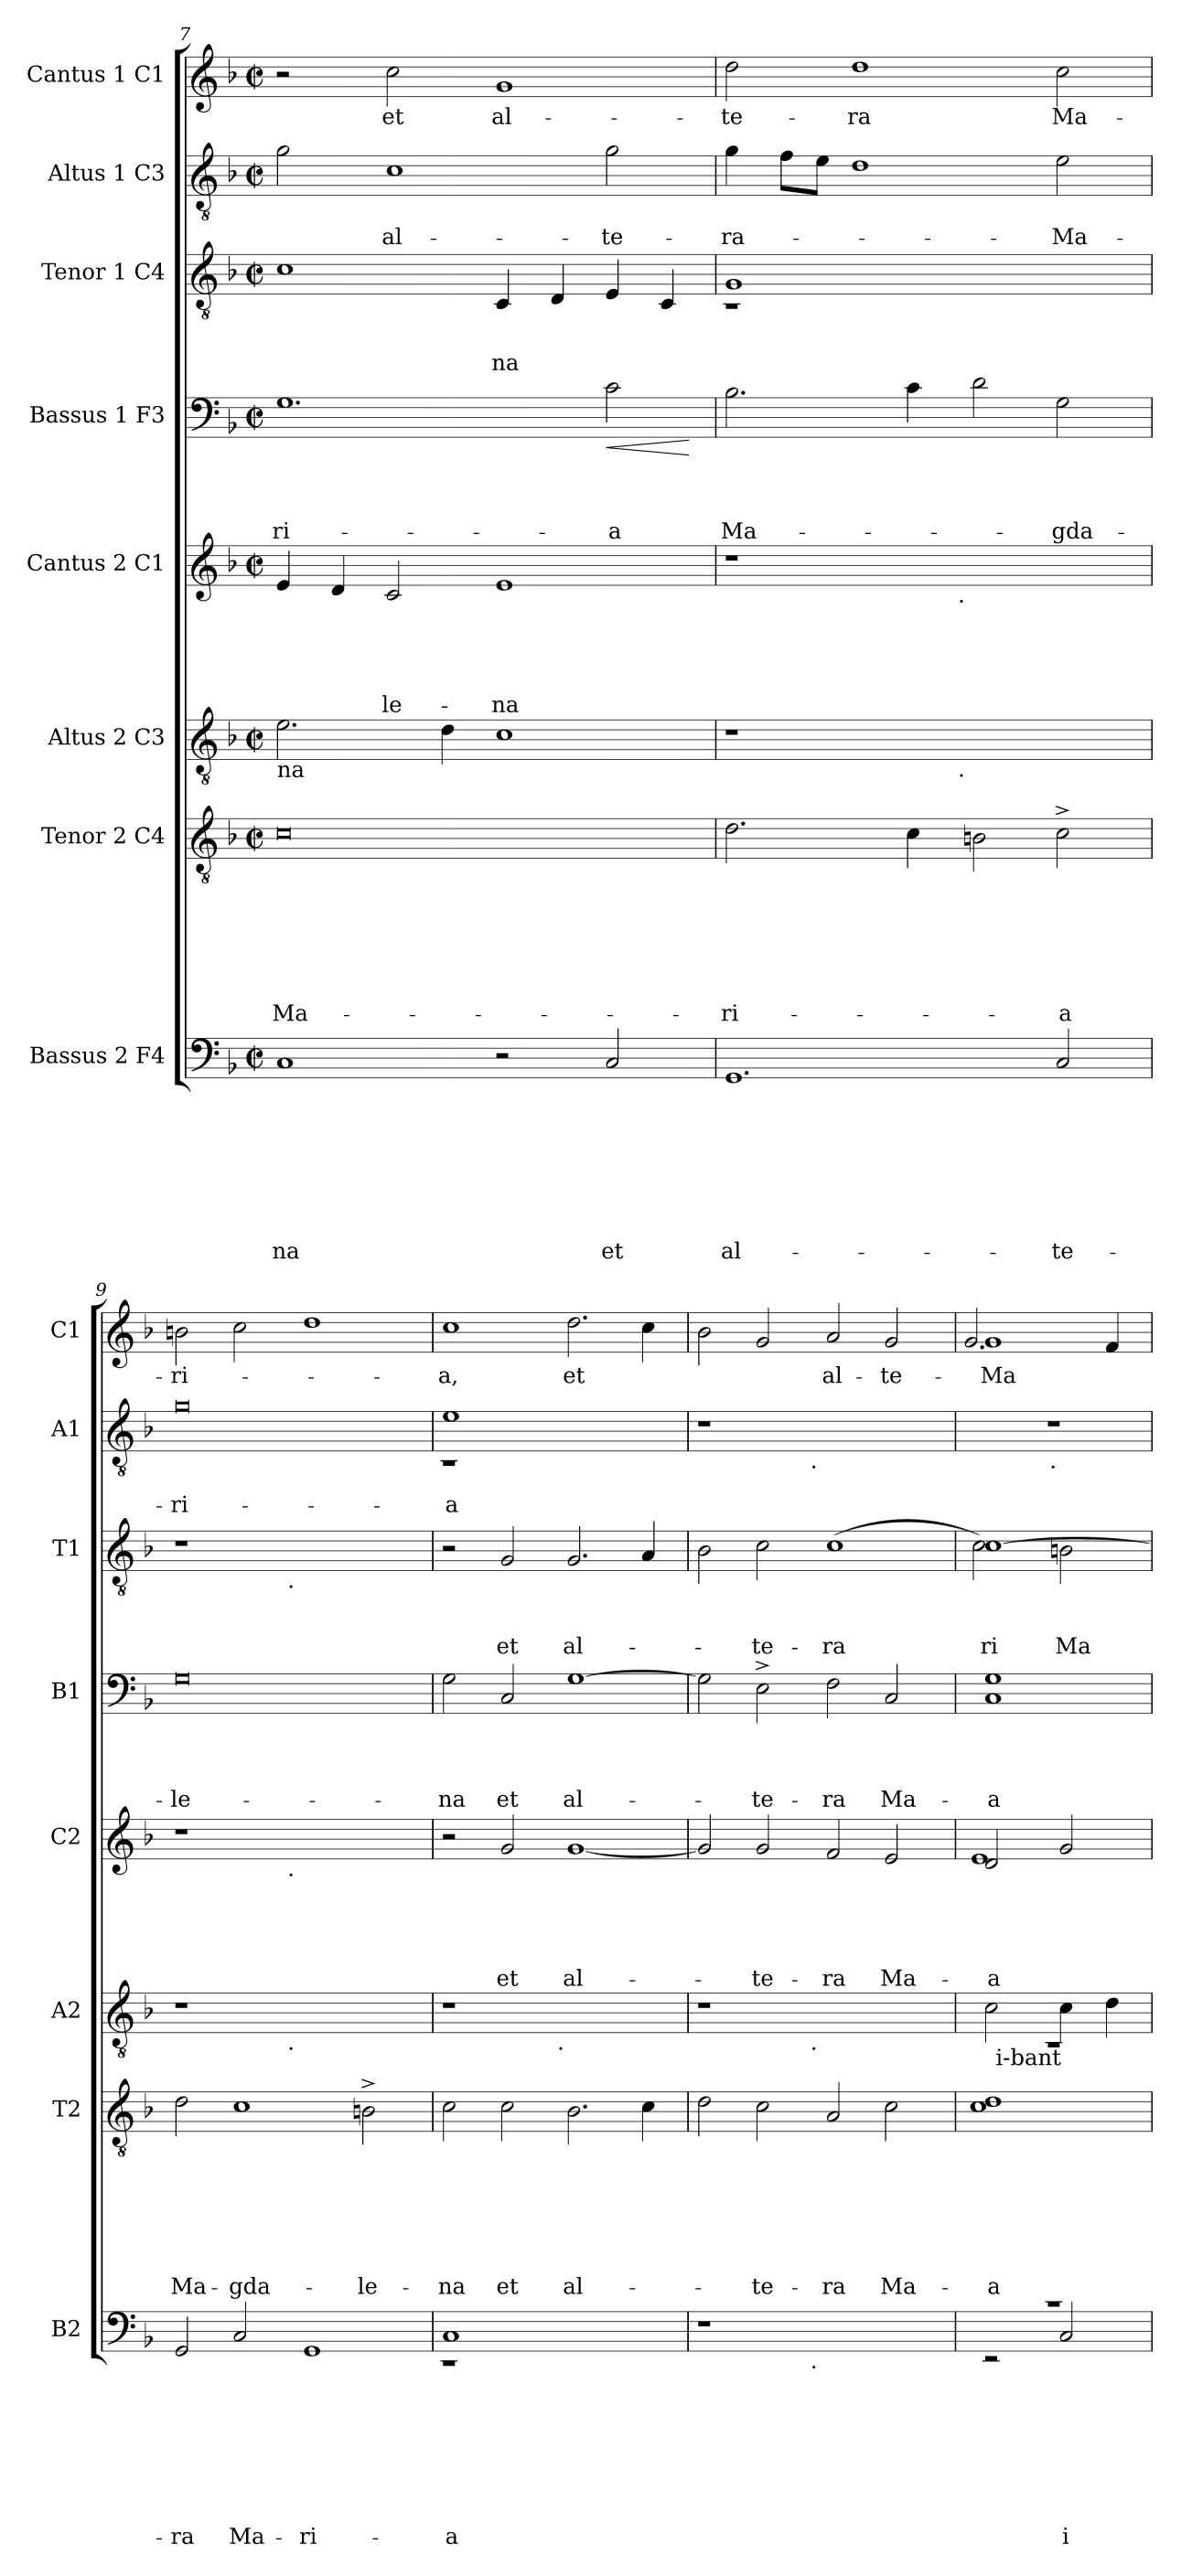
**kern	**text	**text	**text	**text	**text	**text	**text	**text	**kern	**text	**text	**text	**text	**text	**text	**text	**kern	**kern	**text	**text	**text	**text	**text	**kern	**text	**text	**text	**text	**dynam	**kern	**text	**text	**text	**kern	**text	**text	**kern	**text
*part8	*part8	*part8	*part8	*part8	*part8	*part8	*part8	*part8	*part7	*part7	*part7	*part7	*part7	*part7	*part7	*part7	*part6	*part5	*part5	*part5	*part5	*part5	*part5	*part4	*part4	*part4	*part4	*part4	*part4	*part3	*part3	*part3	*part3	*part2	*part2	*part2	*part1	*part1
*staff8	*staff8	*staff8	*staff8	*staff8	*staff8	*staff8	*staff8	*staff8	*staff7	*staff7	*staff7	*staff7	*staff7	*staff7	*staff7	*staff7	*staff6	*staff5	*staff5	*staff5	*staff5	*staff5	*staff5	*staff4	*staff4	*staff4	*staff4	*staff4	*staff4	*staff3	*staff3	*staff3	*staff3	*staff2	*staff2	*staff2	*staff1	*staff1
*I"Bassus 2 F4	*	*	*	*	*	*	*	*	*I"Tenor 2 C4	*	*	*	*	*	*	*	*I"Altus 2 C3	*I"Cantus 2 C1	*	*	*	*	*	*I"Bassus 1 F3	*	*	*	*	*	*I"Tenor 1 C4	*	*	*	*I"Altus 1 C3	*	*	*I"Cantus 1 C1	*
*I'B2	*	*	*	*	*	*	*	*	*I'T2	*	*	*	*	*	*	*	*I'A2	*I'C2	*	*	*	*	*	*I'B1	*	*	*	*	*	*I'T1	*	*	*	*I'A1	*	*	*I'C1	*
!!LO:LB:g=z
*clefF4	*	*	*	*	*	*	*	*	*clefGv2	*	*	*	*	*	*	*	*clefGv2	*clefG2	*	*	*	*	*	*clefF4	*	*	*	*	*	*clefGv2	*	*	*	*clefGv2	*	*	*clefG2	*
*k[b-]	*	*	*	*	*	*	*	*	*k[b-]	*	*	*	*	*	*	*	*k[b-]	*k[b-]	*	*	*	*	*	*k[b-]	*	*	*	*	*	*k[b-]	*	*	*	*k[b-]	*	*	*k[b-]	*
*F:	*	*	*	*	*	*	*	*	*F:	*	*	*	*	*	*	*	*F:	*F:	*	*	*	*	*	*F:	*	*	*	*	*	*F:	*	*	*	*F:	*	*	*F:	*
*M2/2	*	*	*	*	*	*	*	*	*M2/2	*	*	*	*	*	*	*	*M2/2	*M2/2	*	*	*	*	*	*M2/2	*	*	*	*	*	*M2/2	*	*	*	*M2/2	*	*	*M2/2	*
*met(c|)	*	*	*	*	*	*	*	*	*met(c|)	*	*	*	*	*	*	*	*met(c|)	*met(c|)	*	*	*	*	*	*met(c|)	*	*	*	*	*	*met(c|)	*	*	*	*met(c|)	*	*	*met(c|)	*
=7	=7	=7	=7	=7	=7	=7	=7	=7	=7	=7	=7	=7	=7	=7	=7	=7	=7	=7	=7	=7	=7	=7	=7	=7	=7	=7	=7	=7	=7	=7	=7	=7	=7	=7	=7	=7	=7	=7
!	!	!	!	!	!	!	!	!	!	!	!	!	!	!	!	!	!LO:TX:b:t=na	!	!	!	!	!	!	!	!	!	!	!	!	!	!	!	!	!	!	!	!	!
!	!	!	!	!	!	!	!	!LO:LY:b	!	!	!	!	!	!	!	!LO:LY:b	!	!	!	!	!	!	!	!	!	!	!	!LO:LY:b	!	!	!	!	!	!	!	!	!	!
1C	.	.	.	.	.	.	.	-na	0c	.	.	.	.	.	.	Ma-	2.e\	4e/	.	.	.	.	.	1.G	.	.	.	-ri-	.	1c	.	.	.	2g\	.	.	2r	.
.	.	.	.	.	.	.	.	.	.	.	.	.	.	.	.	.	.	4d/	.	.	.	.	.	.	.	.	.	.	.	.	.	.	.	.	.	.	.	.
!	!	!	!	!	!	!	!	!	!	!	!	!	!	!	!	!	!	!	!	!	!	!	!LO:LY:b	!	!	!	!	!	!	!	!	!	!	!	!	!LO:LY:b	!	!LO:LY:b
.	.	.	.	.	.	.	.	.	.	.	.	.	.	.	.	.	.	2c/	.	.	.	.	-le-	.	.	.	.	.	.	.	.	.	.	1c	.	al-	2cc\	et
.	.	.	.	.	.	.	.	.	.	.	.	.	.	.	.	.	4d\	.	.	.	.	.	.	.	.	.	.	.	.	.	.	.	.	.	.	.	.	.
!	!	!	!	!	!	!	!	!	!	!	!	!	!	!	!	!	!	!	!	!	!	!	!LO:LY:b	!	!	!	!	!	!	!	!	!	!LO:LY:b	!	!	!	!	!LO:LY:b
2r	.	.	.	.	.	.	.	.	.	.	.	.	.	.	.	.	1c	1e	.	.	.	.	-na	.	.	.	.	.	.	4C/	.	.	-na	.	.	.	1g	al-
.	.	.	.	.	.	.	.	.	.	.	.	.	.	.	.	.	.	.	.	.	.	.	.	.	.	.	.	.	.	4D/	.	.	.	.	.	.	.	.
!	!	!	!	!	!	!	!	!LO:LY:b	!	!	!	!	!	!	!	!	!	!	!	!	!	!	!	!	!	!	!	!LO:LY:b	!LO:HP:b	!	!	!	!	!	!	!LO:LY:b	!	!
2C/	.	.	.	.	.	.	.	et	.	.	.	.	.	.	.	.	.	.	.	.	.	.	.	2c\	.	.	.	-a	<	4E/	.	.	.	2g\	.	-te-	.	.
.	.	.	.	.	.	.	.	.	.	.	.	.	.	.	.	.	.	.	.	.	.	.	.	.	.	.	.	.	.	4C/	.	.	.	.	.	.	.	.
.	.	.	.	.	.	.	.	.	.	.	.	.	.	.	.	.	.	.	.	.	.	.	.	.	.	.	.	.	[	.	.	.	.	.	.	.	.	.
=8	=8	=8	=8	=8	=8	=8	=8	=8	=8	=8	=8	=8	=8	=8	=8	=8	=8	=8	=8	=8	=8	=8	=8	=8	=8	=8	=8	=8	=8	=8	=8	=8	=8	=8	=8	=8	=8	=8
*	*	*	*	*	*	*	*	*	*	*	*	*	*	*	*	*	*	*	*	*	*	*	*	*	*	*	*	*	*	*^	*	*	*	*	*	*	*	*
!	!	!	!	!	!	!	!	!LO:LY:b	!	!	!	!	!	!	!	!LO:LY:b	!	!	!	!	!	!	!	!	!	!	!	!LO:LY:b	!	!	!LO:N:vis=1	!	!	!	!	!	!LO:LY:b	!	!LO:LY:b
*	*	*	*	*	*	*	*	*	*	*	*	*	*	*	*	*	*^	*^	*	*	*	*	*	*	*	*	*	*	*	*	*	*	*	*	*	*	*	*	*
1.GG	.	.	.	.	.	.	.	al-	2.d\	.	.	.	.	.	.	-ri-	1r	2ryy	1r	2ryy	.	.	.	.	.	2.B-\	.	.	.	Ma-	.	1G	0rC	.	.	.	4g\	.	-ra-	2dd\	-te-
.	.	.	.	.	.	.	.	.	.	.	.	.	.	.	.	.	.	.	.	.	.	.	.	.	.	.	.	.	.	.	.	.	.	.	.	.	8f\L	.	.	.	.
.	.	.	.	.	.	.	.	.	.	.	.	.	.	.	.	.	.	.	.	.	.	.	.	.	.	.	.	.	.	.	.	.	.	.	.	.	8e\J	.	.	.	.
!	!	!	!	!	!	!	!	!	!	!	!	!	!	!	!	!	!	!	!	!	!	!	!	!	!	!	!	!	!	!	!	!	!	!	!	!	!	!	!	!	!LO:LY:b
.	.	.	.	.	.	.	.	.	.	.	.	.	.	.	.	.	.	4...ryy	.	4...ryy	.	.	.	.	.	.	.	.	.	.	.	.	.	.	.	.	1d	.	.	1dd	-ra
.	.	.	.	.	.	.	.	.	4c\	.	.	.	.	.	.	.	.	.	.	.	.	.	.	.	.	4c\	.	.	.	.	.	.	.	.	.	.	.	.	.	.	.
!	!	!	!	!	!	!	!	!	!	!	!	!	!	!	!	!	!	!	!	!LO:TX:b:t=.	!	!	!	!	!	!	!	!	!	!	!	!	!	!	!	!	!	!	!	!	!
!	!	!	!	!	!	!	!	!	!	!	!	!	!	!	!	!	!	!LO:TX:b:t=.	!	!	!	!	!	!	!	!	!	!	!	!	!	!	!	!	!	!	!	!	!	!	!
.	.	.	.	.	.	.	.	.	.	.	.	.	.	.	.	.	.	1ryy	.	1ryy	.	.	.	.	.	.	.	.	.	.	.	.	.	.	.	.	.	.	.	.	.
.	.	.	.	.	.	.	.	.	2Bn\	.	.	.	.	.	.	.	1ryy	.	1ryy	.	.	.	.	.	.	2d\	.	.	.	.	.	1ryy	.	.	.	.	.	.	.	.	.
!	!	!	!	!	!	!	!	!LO:LY:b	!	!	!	!	!	!	!	!LO:LY:b	!	!	!	!	!	!	!	!	!	!	!	!	!	!LO:LY:b	!	!	!	!	!	!	!	!	!LO:LY:b	!	!LO:LY:b
2C/	.	.	.	.	.	.	.	-te-	2c^>\	.	.	.	.	.	.	-a	.	.	.	.	.	.	.	.	.	2G\	.	.	.	-gda-	.	.	.	.	.	.	2e\	.	-Ma-	2cc\	Ma-
.	.	.	.	.	.	.	.	.	.	.	.	.	.	.	.	.	.	32ryy	.	32ryy	.	.	.	.	.	.	.	.	.	.	.	.	.	.	.	.	.	.	.	.	.
=9	=9	=9	=9	=9	=9	=9	=9	=9	=9	=9	=9	=9	=9	=9	=9	=9	=9	=9	=9	=9	=9	=9	=9	=9	=9	=9	=9	=9	=9	=9	=9	=9	=9	=9	=9	=9	=9	=9	=9	=9	=9
!	!	!	!	!	!	!	!	!LO:LY:b	!	!	!	!	!	!	!	!LO:LY:b	!	!	!	!	!	!	!	!	!	!	!	!	!	!LO:LY:b:rj	!	!	!	!	!	!	!	!	!LO:LY:b:rj	!	!LO:LY:b
2GG/	.	.	.	.	.	.	.	-ra	2d\	.	.	.	.	.	.	Ma-	1r	2...ryy	1r	2...ryy	.	.	.	.	.	0G	.	.	.	-le-	.	1r	2...ryy	.	.	.	0g	.	-ri-	2bn\	-ri-
!	!	!	!	!	!	!	!	!LO:LY:b	!	!	!	!	!	!	!	!LO:LY:b:rj	!	!	!	!	!	!	!	!	!	!	!	!	!	!	!	!	!	!	!	!	!	!	!	!	!
2C/	.	.	.	.	.	.	.	Ma-	1c	.	.	.	.	.	.	-gda-	.	.	.	.	.	.	.	.	.	.	.	.	.	.	.	.	.	.	.	.	.	.	.	2cc\	.
!	!	!	!	!	!	!	!	!	!	!	!	!	!	!	!	!	!	!	!	!	!	!	!	!	!	!	!	!	!	!	!	!	!LO:TX:b:t=.	!	!	!	!	!	!	!	!
!	!	!	!	!	!	!	!	!	!	!	!	!	!	!	!	!	!	!	!	!LO:TX:b:t=.	!	!	!	!	!	!	!	!	!	!	!	!	!	!	!	!	!	!	!	!	!
!	!	!	!	!	!	!	!	!	!	!	!	!	!	!	!	!	!	!LO:TX:b:t=.	!	!	!	!	!	!	!	!	!	!	!	!	!	!	!	!	!	!	!	!	!	!	!
.	.	.	.	.	.	.	.	.	.	.	.	.	.	.	.	.	.	1ryy	.	1ryy	.	.	.	.	.	.	.	.	.	.	.	.	1ryy	.	.	.	.	.	.	.	.
!	!	!	!	!	!	!	!	!LO:LY:b	!	!	!	!	!	!	!	!	!	!	!	!	!	!	!	!	!	!	!	!	!	!	!	!	!	!	!	!	!	!	!	!	!
1GG	.	.	.	.	.	.	.	-ri-	.	.	.	.	.	.	.	.	1ryy	.	1ryy	.	.	.	.	.	.	.	.	.	.	.	.	1ryy	.	.	.	.	.	.	.	1dd	.
!	!	!	!	!	!	!	!	!	!	!	!	!	!	!	!	!LO:LY:b	!	!	!	!	!	!	!	!	!	!	!	!	!	!	!	!	!	!	!	!	!	!	!	!	!
.	.	.	.	.	.	.	.	.	2Bn^>\	.	.	.	.	.	.	-le-	.	.	.	.	.	.	.	.	.	.	.	.	.	.	.	.	.	.	.	.	.	.	.	.	.
.	.	.	.	.	.	.	.	.	.	.	.	.	.	.	.	.	.	16ryy	.	16ryy	.	.	.	.	.	.	.	.	.	.	.	.	16ryy	.	.	.	.	.	.	.	.
=10	=10	=10	=10	=10	=10	=10	=10	=10	=10	=10	=10	=10	=10	=10	=10	=10	=10	=10	=10	=10	=10	=10	=10	=10	=10	=10	=10	=10	=10	=10	=10	=10	=10	=10	=10	=10	=10	=10	=10	=10	=10
*^	*	*	*	*	*	*	*	*	*	*	*	*	*	*	*	*	*	*	*	*	*	*	*	*	*	*	*	*	*	*	*	*	*	*	*	*	*^	*	*	*	*
!	!LO:N:vis=1	!	!	!	!	!	!	!	!LO:LY:b:rj	!	!	!	!	!	!	!	!LO:LY:b	!	!	!	!	!	!	!	!	!	!	!	!	!	!LO:LY:b	!	!	!	!	!	!	!	!LO:N:vis=1	!	!LO:LY:b	!	!LO:LY:b
*	*	*	*	*	*	*	*	*	*	*	*	*	*	*	*	*	*	*	*	*v	*v	*	*	*	*	*	*	*	*	*	*	*	*v	*v	*	*	*	*	*	*	*	*	*
1C	0rEE	.	.	.	.	.	.	.	-a	2c\	.	.	.	.	.	.	-na	1r	2ryy	2r	.	.	.	.	.	2G\	.	.	.	-na	.	2r	.	.	.	1e	0rC	.	-a	1cc	-a,
!	!	!	!	!	!	!	!	!	!	!	!	!	!	!	!	!	!LO:LY:b	!	!	!	!	!	!	!	!LO:LY:b	!	!	!	!	!LO:LY:b	!	!	!	!	!LO:LY:b	!	!	!	!	!	!
.	.	.	.	.	.	.	.	.	.	2c\	.	.	.	.	.	.	et	.	4...ryy	2g/	.	.	.	.	et	2C/	.	.	.	et	.	2G/	.	.	et	.	.	.	.	.	.
!	!	!	!	!	!	!	!	!	!	!	!	!	!	!	!	!	!	!	!LO:TX:b:t=.	!	!	!	!	!	!	!	!	!	!	!	!	!	!	!	!	!	!	!	!	!	!
.	.	.	.	.	.	.	.	.	.	.	.	.	.	.	.	.	.	.	1ryy	.	.	.	.	.	.	.	.	.	.	.	.	.	.	.	.	.	.	.	.	.	.
!	!	!	!	!	!	!	!	!	!	!	!	!	!	!	!	!	!LO:LY:b	!	!	!	!	!	!	!	!LO:LY:b	!	!	!	!	!LO:LY:b	!	!	!	!	!LO:LY:b	!	!	!	!	!	!LO:LY:b
1ryy	.	.	.	.	.	.	.	.	.	2.B-\	.	.	.	.	.	.	al-	1ryy	.	[<1g	.	.	.	.	al-	[>1G	.	.	.	al-	.	2.G/	.	.	al-	1ryy	.	.	.	2.dd\	et
.	.	.	.	.	.	.	.	.	.	4c\	.	.	.	.	.	.	.	.	.	.	.	.	.	.	.	.	.	.	.	.	.	4A/	.	.	.	.	.	.	.	4cc\	.
.	.	.	.	.	.	.	.	.	.	.	.	.	.	.	.	.	.	.	32ryy	.	.	.	.	.	.	.	.	.	.	.	.	.	.	.	.	.	.	.	.	.	.
=11	=11	=11	=11	=11	=11	=11	=11	=11	=11	=11	=11	=11	=11	=11	=11	=11	=11	=11	=11	=11	=11	=11	=11	=11	=11	=11	=11	=11	=11	=11	=11	=11	=11	=11	=11	=11	=11	=11	=11	=11	=11
1r	2...ryy	.	.	.	.	.	.	.	.	2d\	.	.	.	.	.	.	.	1r	2...ryy	2g/]	.	.	.	.	.	2G\]	.	.	.	.	.	2B-\	.	.	.	1r	2...ryy	.	.	2b-\	.
!	!	!	!	!	!	!	!	!	!	!	!	!	!	!	!	!	!LO:LY:b	!	!	!	!	!	!	!	!LO:LY:b	!	!	!	!	!LO:LY:b	!	!	!	!	!LO:LY:b	!	!	!	!	!	!
.	.	.	.	.	.	.	.	.	.	2c\	.	.	.	.	.	.	-te-	.	.	2g/	.	.	.	.	-te-	2E^>\	.	.	.	-te-	.	2c\	.	.	-te-	.	.	.	.	2g/	.
!	!	!	!	!	!	!	!	!	!	!	!	!	!	!	!	!	!	!	!	!	!	!	!	!	!	!	!	!	!	!	!	!	!	!	!	!	!LO:TX:b:t=.	!	!	!	!
!	!	!	!	!	!	!	!	!	!	!	!	!	!	!	!	!	!	!	!LO:TX:b:t=.	!	!	!	!	!	!	!	!	!	!	!	!	!	!	!	!	!	!	!	!	!	!
!	!LO:TX:b:t=.	!	!	!	!	!	!	!	!	!	!	!	!	!	!	!	!	!	!	!	!	!	!	!	!	!	!	!	!	!	!	!	!	!	!	!	!	!	!	!	!
.	1ryy	.	.	.	.	.	.	.	.	.	.	.	.	.	.	.	.	.	1ryy	.	.	.	.	.	.	.	.	.	.	.	.	.	.	.	.	.	1ryy	.	.	.	.
!	!	!	!	!	!	!	!	!	!	!	!	!	!	!	!	!	!LO:LY:b	!	!	!	!	!	!	!	!LO:LY:b	!	!	!	!	!LO:LY:b	!	!	!	!	!LO:LY:b	!	!	!	!	!	!LO:LY:b
1ryy	.	.	.	.	.	.	.	.	.	2A/	.	.	.	.	.	.	-ra	1ryy	.	2f/	.	.	.	.	-ra	2F\	.	.	.	-ra	.	(>1c	.	.	-ra	1ryy	.	.	.	2a/	al-
!	!	!	!	!	!	!	!	!	!	!	!	!	!	!	!	!	!LO:LY:b	!	!	!	!	!	!	!	!LO:LY:b	!	!	!	!	!LO:LY:b	!	!	!	!	!	!	!	!	!	!	!LO:LY:b
.	.	.	.	.	.	.	.	.	.	2c\	.	.	.	.	.	.	Ma-	.	.	2e/	.	.	.	.	Ma-	2C/	.	.	.	Ma-	.	.	.	.	.	.	.	.	.	2g/	-te-
.	16ryy	.	.	.	.	.	.	.	.	.	.	.	.	.	.	.	.	.	16ryy	.	.	.	.	.	.	.	.	.	.	.	.	.	.	.	.	.	16ryy	.	.	.	.
=12	=12	=12	=12	=12	=12	=12	=12	=12	=12	=12	=12	=12	=12	=12	=12	=12	=12	=12	=12	=12	=12	=12	=12	=12	=12	=12	=12	=12	=12	=12	=12	=12	=12	=12	=12	=12	=12	=12	=12	=12	=12
!	!	!	!	!	!	!	!	!	!	!	!	!	!	!	!	!	!LO:LY:b	!	!	!	!	!	!	!	!LO:LY:b	!	!	!	!	!	!	!	!	!	!	!	!	!	!	!	!
*	*	*	*	*	*	*	*	*	*	*	*	*	*	*	*	*	*	*	*^	*^	*	*	*	*	*	*	*	*	*	*	*	*	*	*	*	*	*	*	*	*	*
!	!	!	!	!	!	!	!	!	!	!	!	!	!	!	!	!	!	!	!	!	!	!	!	!	!	!	!LO:LY:b	!	!	!	!	!LO:LY:b	!	!	!	!	!LO:LY:b:rj	!	!	!	!	!	!LO:LY:b
*	*	*	*	*	*	*	*	*	*	*	*	*	*	*	*	*	*	*	*	*	*	*	*	*	*	*	*	*	*	*	*	*	*	*^	*	*	*	*	*	*	*	*^	*
!	!	!	!	!	!	!	!	!	!	!	!	!	!	!	!	!	!	!	!	!	!	!	!	!	!	!	!	!	!	!	!	!	!	!	!	!	!	!	!	!	!	!	!	!	!LO:LY:b
1rc	2rEE	.	.	.	.	.	.	.	.	1c 1d	.	.	.	.	.	.	-a	32ryy	1rC	2c\	2d/	1e	.	.	.	.	-a	1C 1G	.	.	.	-a	.	[>1c	2c\)	.	.	ri-	1r	4...ryy	.	.	1g	2.g/	Ma-
!	!	!	!	!	!	!	!	!	!	!	!	!	!	!	!	!	!	!LO:TX:b:t=i-bant	!	!	!	!	!	!	!	!	!	!	!	!	!	!	!	!	!	!	!	!	!	!	!	!	!	!	!
.	.	.	.	.	.	.	.	.	.	.	.	.	.	.	.	.	.	2ryy	.	.	.	.	.	.	.	.	.	.	.	.	.	.	.	.	.	.	.	.	.	.	.	.	.	.	.
!	!	!	!	!	!	!	!	!	!	!	!	!	!	!	!	!	!	!	!	!	!	!	!	!	!	!	!	!	!	!	!	!	!	!	!	!	!	!	!	!LO:TX:b:t=.	!	!	!	!	!
.	.	.	.	.	.	.	.	.	.	.	.	.	.	.	.	.	.	.	.	.	.	.	.	.	.	.	.	.	.	.	.	.	.	.	.	.	.	.	.	2ryy	.	.	.	.	.
!	!	!	!	!	!	!	!	!	!LO:LY:b	!	!	!	!	!	!	!	!	!	!	!	!	!	!	!	!	!	!	!	!	!	!	!	!	!	!	!	!	!LO:LY:b	!	!	!	!	!	!	!
.	2C/	.	.	.	.	.	.	.	i-	.	.	.	.	.	.	.	.	.	.	4c\	2g/	.	.	.	.	.	.	.	.	.	.	.	.	.	2Bn\	.	.	-Ma-	.	.	.	.	.	.	.
.	.	.	.	.	.	.	.	.	.	.	.	.	.	.	.	.	.	4...ryy	.	.	.	.	.	.	.	.	.	.	.	.	.	.	.	.	.	.	.	.	.	.	.	.	.	.	.
.	.	.	.	.	.	.	.	.	.	.	.	.	.	.	.	.	.	.	.	4d\	.	.	.	.	.	.	.	.	.	.	.	.	.	.	.	.	.	.	.	.	.	.	.	4f/	.
.	.	.	.	.	.	.	.	.	.	.	.	.	.	.	.	.	.	.	.	.	.	.	.	.	.	.	.	.	.	.	.	.	.	.	.	.	.	.	.	32ryy	.	.	.	.	.
*	*	*	*	*	*	*	*	*	*	*	*	*	*	*	*	*	*	*v	*v	*v	*	*	*	*	*	*	*	*	*	*	*	*	*	*v	*v	*	*	*	*v	*v	*	*	*v	*v	*
*v	*v	*	*	*	*	*	*	*	*	*	*	*	*	*	*	*	*	*	*v	*v	*	*	*	*	*	*	*	*	*	*	*	*	*	*	*	*	*	*	*	*
=	=	=	=	=	=	=	=	=	=	=	=	=	=	=	=	=	=	=	=	=	=	=	=	=	=	=	=	=	=	=	=	=	=	=	=	=	=	=
*-	*-	*-	*-	*-	*-	*-	*-	*-	*-	*-	*-	*-	*-	*-	*-	*-	*-	*-	*-	*-	*-	*-	*-	*-	*-	*-	*-	*-	*-	*-	*-	*-	*-	*-	*-	*-	*-	*-
